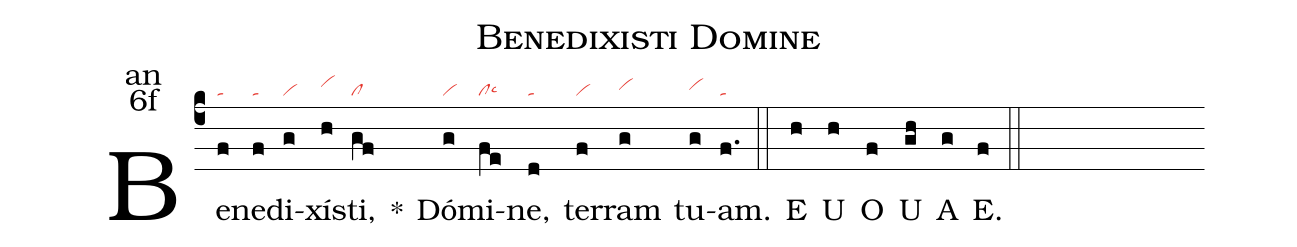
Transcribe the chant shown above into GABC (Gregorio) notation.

name:Benedixisti Domine;
office-part:an;
mode:6f;
nabc-lines:1;
%%
(c4) Be(f|ta)ne(f|ta)di(g|vi)xís(h|vihi)ti,(gf|cl) <sp>*</sp>() Dó(g|vi)mi(fe|cllsc6)ne,(d|ta) ter(f|vi)ram(g|vihh) tu(g|vihh)am.(f.|ta) (::)
<eu>E(h) U(h) O(f) U(gh) A(g) E.(f) </eu>(::)
